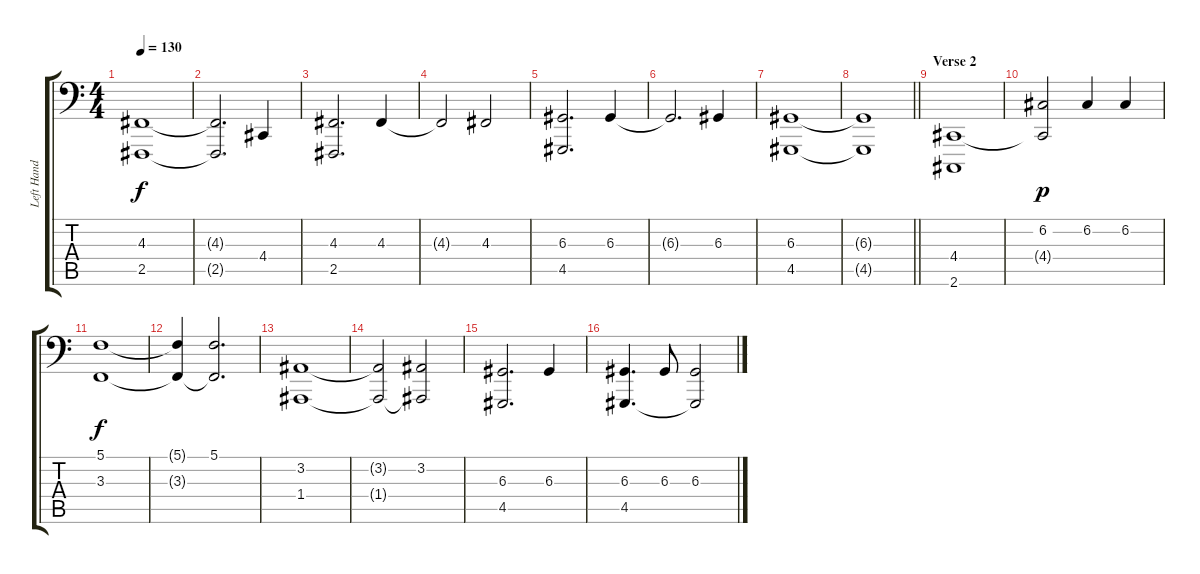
\track ("Left Hand" "Left Hand") {instrument acousticgrandpiano}
\staff {score tabs}
\tuning (C3 G2 D2 A1 E1 B0) {hide}
\ts (4 4)
\tempo 130
\clef f4
\ks c
(4.3 2.5).1{dy f} |
(4.3{t} 2.5{t}).2{d} 4.4.4 |
(4.3 2.5).2{d} 4.3.4 |
4.3{t}.2 4.3.2 |
(6.3 4.5).2{d} 6.3.4 |
6.3{t}.2{d} 6.3.4 |
(6.3 4.5).1 |
\barLineRight lightlight
(6.3{t} 4.5{t}).1 |
\section ("" "Verse 2")
(4.4 2.6).1 |
(6.2 4.4{t}).2{dy p} 6.2.4 6.2.4 |
(5.1 3.3).1{dy f} |
(5.1{t} 3.3{t}).4 (5.1 3.3{t}).2{d} |
(3.2 1.4).1 |
(3.2{t} 1.4{t}).2 (3.2 1.4{t}).2 |
(6.3 4.5).2{d} 6.3.4 |
(6.3 4.5).4{d} 6.3.8 (6.3 4.5{t}).2
